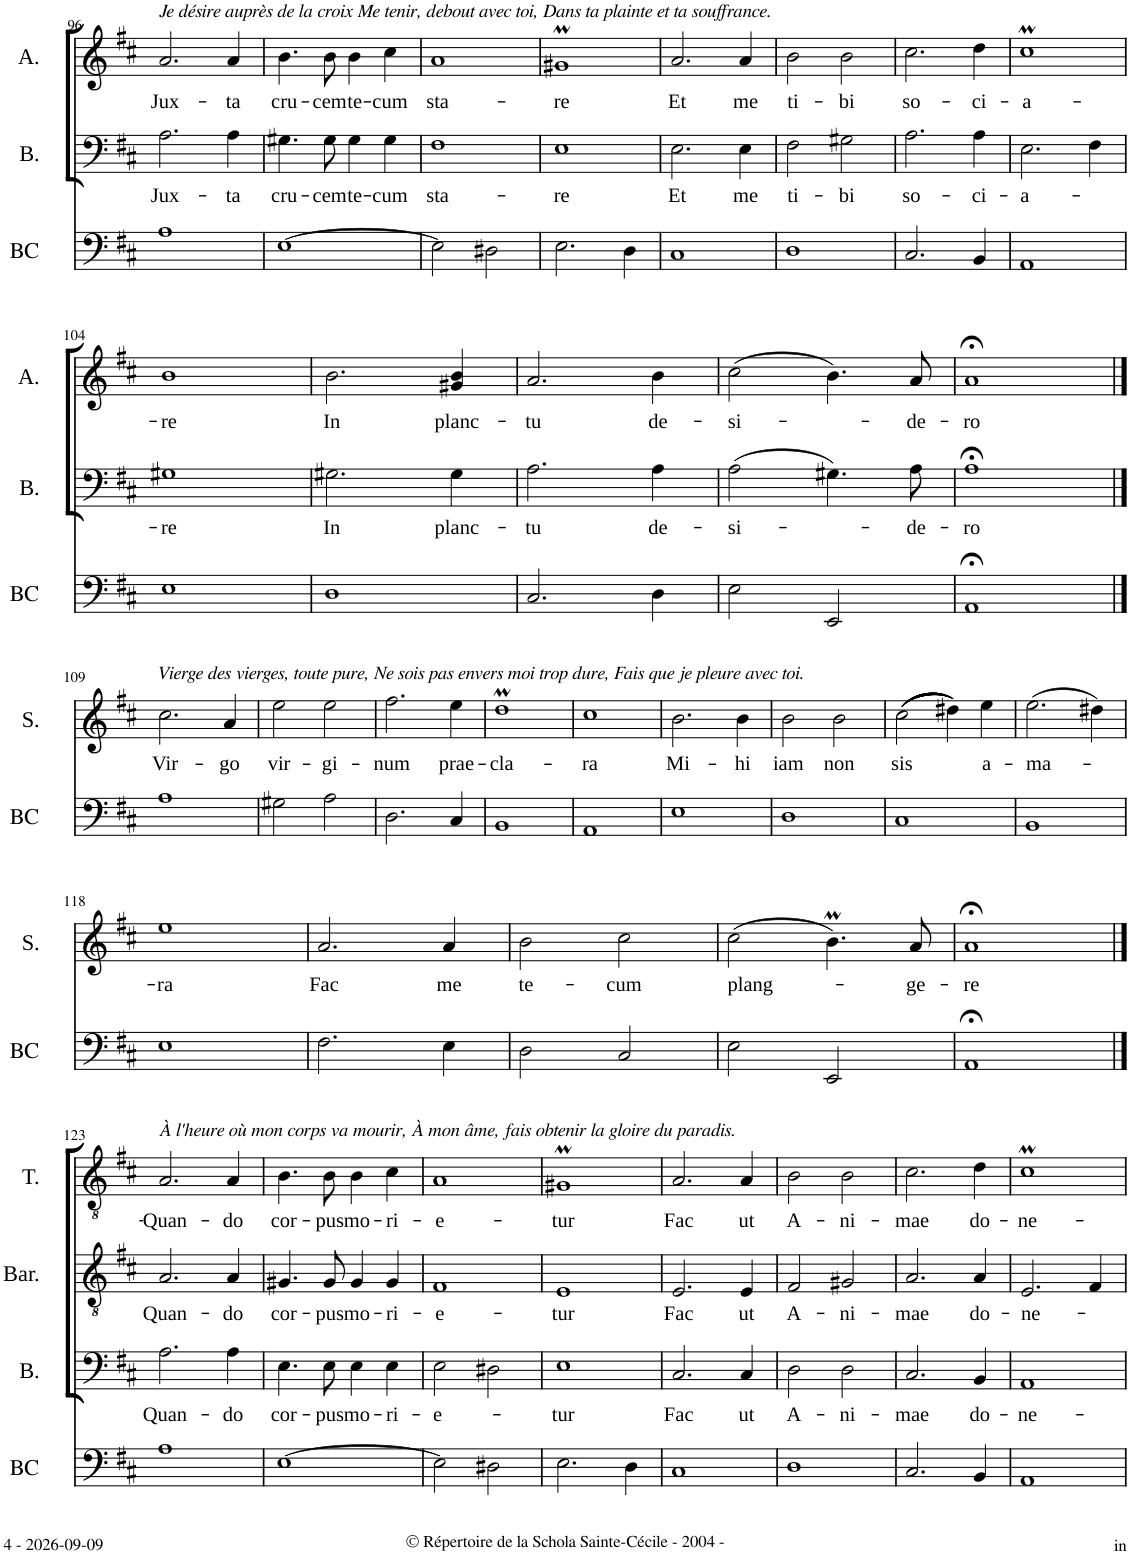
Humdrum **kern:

**kern	**kern	**text	**kern	**text	**kern	**text	**kern	**text	**kern	**text
*part6	*part5	*part5	*part4	*part4	*part3	*part3	*part2	*part2	*part1	*part1
*staff6	*staff5	*staff5	*staff4	*staff4	*staff3	*staff3	*staff2	*staff2	*staff1	*staff1
*I"Basse Continue	*I"Bass	*	*I"Baritone	*	*I"Tenor	*	*I"Alto	*	*I"Soprano	*
*I'BC	*I'B.	*	*I'Bar.	*	*I'T.	*	*I'A.	*	*I'S.	*
!!LO:PB:g=z
*clefF4	*clefF4	*	*clefGv2	*	*clefGv2	*	*clefG2	*	*clefG2	*
*Trd7c12	*	*	*	*	*	*	*	*	*	*
*k[f#c#]	*k[f#c#]	*	*k[f#c#]	*	*k[f#c#]	*	*k[f#c#]	*	*k[f#c#]	*
*M2/2	*M2/2	*	*M2/2	*	*M2/2	*	*M2/2	*	*M2/2	*
=96	=96	=96	=96	=96	=96	=96	=96	=96	=96	=96
!	!	!	!	!	!	!	!LO:TX:a:i:t=Je désire auprès de la croix Me tenir, debout avec toi, Dans ta plainte et ta souffrance.	!	!	!
!	!	!LO:LY:b	!	!	!	!	!	!LO:LY:b	!	!
1A	2.A\	Jux-	1r	.	1r	.	2.a/	Jux-	1r	.
!	!	!LO:LY:b	!	!	!	!	!	!LO:LY:b	!	!
.	4A\	-ta	.	.	.	.	4a/	-ta	.	.
=97	=97	=97	=97	=97	=97	=97	=97	=97	=97	=97
!	!	!LO:LY:b	!	!	!	!	!	!LO:LY:b	!	!
[1E	4.G#X\	cru-	1r	.	1r	.	4.b\	cru-	1r	.
!	!	!LO:LY:b	!	!	!	!	!	!LO:LY:b	!	!
.	8G#\	-cem	.	.	.	.	8b\	-cem	.	.
!	!	!LO:LY:b	!	!	!	!	!	!LO:LY:b	!	!
.	4G#\	te-	.	.	.	.	4b\	te-	.	.
!	!	!LO:LY:b	!	!	!	!	!	!LO:LY:b	!	!
.	4G#\	-cum	.	.	.	.	4cc#\	-cum	.	.
=98	=98	=98	=98	=98	=98	=98	=98	=98	=98	=98
!	!	!LO:LY:b	!	!	!	!	!	!LO:LY:b	!	!
2E\]	1F#	sta-	1r	.	1r	.	1a	sta-	1r	.
2D#X\	.	.	.	.	.	.	.	.	.	.
=99	=99	=99	=99	=99	=99	=99	=99	=99	=99	=99
!	!	!LO:LY:b	!	!	!	!	!	!LO:LY:b	!	!
2.E\	1E	-re	1r	.	1r	.	1g#Xm	-re	1r	.
4D\	.	.	.	.	.	.	.	.	.	.
=100	=100	=100	=100	=100	=100	=100	=100	=100	=100	=100
!	!	!LO:LY:b	!	!	!	!	!	!LO:LY:b	!	!
1C#	2.E\	Et	1r	.	1r	.	2.a/	Et	1r	.
!	!	!LO:LY:b	!	!	!	!	!	!LO:LY:b	!	!
.	4E\	me	.	.	.	.	4a/	me	.	.
=101	=101	=101	=101	=101	=101	=101	=101	=101	=101	=101
!	!	!LO:LY:b	!	!	!	!	!	!LO:LY:b	!	!
1D	2F#\	ti-	1r	.	1r	.	2b\	ti-	1r	.
!	!	!LO:LY:b	!	!	!	!	!	!LO:LY:b	!	!
.	2G#X\	-bi	.	.	.	.	2b\	-bi	.	.
=102	=102	=102	=102	=102	=102	=102	=102	=102	=102	=102
!	!	!LO:LY:b	!	!	!	!	!	!LO:LY:b	!	!
2.C#/	2.A\	so-	1r	.	1r	.	2.cc#\	so-	1r	.
!	!	!LO:LY:b	!	!	!	!	!	!LO:LY:b	!	!
4BB/	4A\	-ci-	.	.	.	.	4dd\	-ci-	.	.
=103	=103	=103	=103	=103	=103	=103	=103	=103	=103	=103
!	!	!LO:LY:b	!	!	!	!	!	!LO:LY:b	!	!
1AA	2.E\	-a-	1r	.	1r	.	1cc#m	-a-	1r	.
.	4F#\	.	.	.	.	.	.	.	.	.
!!LO:LB:g=z
=104	=104	=104	=104	=104	=104	=104	=104	=104	=104	=104
!	!	!LO:LY:b	!	!	!	!	!	!LO:LY:b	!	!
1E	1G#X	-re	1r	.	1r	.	1b	-re	1r	.
=105	=105	=105	=105	=105	=105	=105	=105	=105	=105	=105
!	!	!LO:LY:b	!	!	!	!	!	!LO:LY:b	!	!
1D	2.G#X\	In	1r	.	1r	.	2.b\	In	1r	.
!	!	!LO:LY:b	!	!	!	!	!	!LO:LY:b	!	!
.	4G#\	planc-	.	.	.	.	4g#X/ 4b/	planc-	.	.
=106	=106	=106	=106	=106	=106	=106	=106	=106	=106	=106
!	!	!LO:LY:b	!	!	!	!	!	!LO:LY:b	!	!
2.C#/	2.A\	-tu	1r	.	1r	.	2.a/	-tu	1r	.
!	!	!LO:LY:b	!	!	!	!	!	!LO:LY:b	!	!
4D\	4A\	de-	.	.	.	.	4b\	de-	.	.
=107	=107	=107	=107	=107	=107	=107	=107	=107	=107	=107
!	!	!LO:LY:b	!	!	!	!	!	!LO:LY:b	!	!
2E\	(2A\	-si-	1r	.	1r	.	(2cc#\	-si-	1r	.
2EE/	4.G#X\)	.	.	.	.	.	4.b\)	.	.	.
!	!	!LO:LY:b	!	!	!	!	!	!LO:LY:b	!	!
.	8A\	-de-	.	.	.	.	8a/	-de-	.	.
=108	=108	=108	=108	=108	=108	=108	=108	=108	=108	=108
!	!	!LO:LY:b	!	!	!	!	!	!LO:LY:b	!	!
1AA;<	1A;<	-ro	1r	.	1r	.	1a;<	-ro	1r	.
!!LO:LB:g=z
==109	==109	==109	==109	==109	==109	==109	==109	==109	==109	==109
!	!	!	!	!	!	!	!	!	!LO:TX:a:i:t=Vierge des vierges, toute pure, Ne sois pas envers moi trop dure, Fais que je pleure avec toi.	!
!	!	!	!	!	!	!	!	!	!	!LO:LY:b
1A	1r	.	1r	.	1r	.	1r	.	2.cc#\	Vir-
!	!	!	!	!	!	!	!	!	!	!LO:LY:b
.	.	.	.	.	.	.	.	.	4a/	-go
=110	=110	=110	=110	=110	=110	=110	=110	=110	=110	=110
!	!	!	!	!	!	!	!	!	!	!LO:LY:b
2G#X\	1r	.	1r	.	1r	.	1r	.	2ee\	vir-
!	!	!	!	!	!	!	!	!	!	!LO:LY:b
2A\	.	.	.	.	.	.	.	.	2ee\	-gi-
=111	=111	=111	=111	=111	=111	=111	=111	=111	=111	=111
!	!	!	!	!	!	!	!	!	!	!LO:LY:b
2.D\	1r	.	1r	.	1r	.	1r	.	2.ff#\	-num
!	!	!	!	!	!	!	!	!	!	!LO:LY:b
4C#/	.	.	.	.	.	.	.	.	4ee\	prae-
=112	=112	=112	=112	=112	=112	=112	=112	=112	=112	=112
!	!	!	!	!	!	!	!	!	!	!LO:LY:b
1BB	1r	.	1r	.	1r	.	1r	.	1ddM	-cla-
=113	=113	=113	=113	=113	=113	=113	=113	=113	=113	=113
!	!	!	!	!	!	!	!	!	!	!LO:LY:b
1AA	1r	.	1r	.	1r	.	1r	.	1cc#	-ra
=114	=114	=114	=114	=114	=114	=114	=114	=114	=114	=114
!	!	!	!	!	!	!	!	!	!	!LO:LY:b
1E	1r	.	1r	.	1r	.	1r	.	2.b\	Mi-
!	!	!	!	!	!	!	!	!	!	!LO:LY:b
.	.	.	.	.	.	.	.	.	4b\	-hi
=115	=115	=115	=115	=115	=115	=115	=115	=115	=115	=115
!	!	!	!	!	!	!	!	!	!	!LO:LY:b
1D	1r	.	1r	.	1r	.	1r	.	2b\	iam
!	!	!	!	!	!	!	!	!	!	!LO:LY:b
.	.	.	.	.	.	.	.	.	2b\	non
=116	=116	=116	=116	=116	=116	=116	=116	=116	=116	=116
!	!	!	!	!	!	!	!	!	!	!LO:LY:b
1C#	1r	.	1r	.	1r	.	1r	.	((((((2cc#\	sis
.	.	.	.	.	.	.	.	.	4dd#X\))))))	.
!	!	!	!	!	!	!	!	!	!	!LO:LY:b
.	.	.	.	.	.	.	.	.	4ee\	-a-
=117	=117	=117	=117	=117	=117	=117	=117	=117	=117	=117
!	!	!	!	!	!	!	!	!	!	!LO:LY:b
1BB	1r	.	1r	.	1r	.	1r	.	(2.ee\	-ma-
.	.	.	.	.	.	.	.	.	4dd#X\)	.
!!LO:LB:g=z
=118	=118	=118	=118	=118	=118	=118	=118	=118	=118	=118
!	!	!	!	!	!	!	!	!	!	!LO:LY:b
1E	1r	.	1r	.	1r	.	1r	.	1ee	-ra
=119	=119	=119	=119	=119	=119	=119	=119	=119	=119	=119
!	!	!	!	!	!	!	!	!	!	!LO:LY:b
2.F#\	1r	.	1r	.	1r	.	1r	.	2.a/	Fac
!	!	!	!	!	!	!	!	!	!	!LO:LY:b
4E\	.	.	.	.	.	.	.	.	4a/	me
=120	=120	=120	=120	=120	=120	=120	=120	=120	=120	=120
!	!	!	!	!	!	!	!	!	!	!LO:LY:b
2D\	1r	.	1r	.	1r	.	1r	.	2b\	te-
!	!	!	!	!	!	!	!	!	!	!LO:LY:b
2C#/	.	.	.	.	.	.	.	.	2cc#\	-cum
=121	=121	=121	=121	=121	=121	=121	=121	=121	=121	=121
!	!	!	!	!	!	!	!	!	!	!LO:LY:b
2E\	1r	.	1r	.	1r	.	1r	.	(2cc#\	plang-
2EE/	.	.	.	.	.	.	.	.	4.bM\)	.
!	!	!	!	!	!	!	!	!	!	!LO:LY:b
.	.	.	.	.	.	.	.	.	8a/	-ge-
=122	=122	=122	=122	=122	=122	=122	=122	=122	=122	=122
!	!	!	!	!	!	!	!	!	!	!LO:LY:b
1AA;<	1r	.	1r	.	1r	.	1r	.	1a;<	-re
!!LO:LB:g=z
==123	==123	==123	==123	==123	==123	==123	==123	==123	==123	==123
!	!	!	!	!	!LO:TX:a:i:t=À l'heure où mon corps va mourir, À mon âme, fais obtenir la gloire du paradis.	!	!	!	!	!
!	!	!LO:LY:b	!	!LO:LY:b	!	!LO:LY:b	!	!	!	!
1A	2.A\	Quan-	2.A/	Quan-	2.A/	Quan-	1r	.	1r	.
!	!	!LO:LY:b	!	!LO:LY:b	!	!LO:LY:b	!	!	!	!
.	4A\	-do	4A/	-do	4A/	-do	.	.	.	.
=124	=124	=124	=124	=124	=124	=124	=124	=124	=124	=124
!	!	!LO:LY:b	!	!LO:LY:b	!	!LO:LY:b	!	!	!	!
[1E	4.E\	cor-	4.G#X/	cor-	4.B\	cor-	1r	.	1r	.
!	!	!LO:LY:b	!	!LO:LY:b	!	!LO:LY:b	!	!	!	!
.	8E\	-pus	8G#/	-pus	8B\	-pus	.	.	.	.
!	!	!LO:LY:b	!	!LO:LY:b	!	!LO:LY:b	!	!	!	!
.	4E\	mo-	4G#/	mo-	4B\	mo-	.	.	.	.
!	!	!LO:LY:b	!	!LO:LY:b	!	!LO:LY:b	!	!	!	!
.	4E\	-ri-	4G#/	-ri-	4c#\	-ri-	.	.	.	.
=125	=125	=125	=125	=125	=125	=125	=125	=125	=125	=125
!	!	!LO:LY:b	!	!LO:LY:b	!	!LO:LY:b	!	!	!	!
2E\]	2E\	-e-	1F#	-e-	1A	-e-	1r	.	1r	.
2D#X\	2D#X\	.	.	.	.	.	.	.	.	.
=126	=126	=126	=126	=126	=126	=126	=126	=126	=126	=126
!	!	!LO:LY:b	!	!LO:LY:b	!	!LO:LY:b	!	!	!	!
2.E\	1E	-tur	1E	-tur	1G#Xm	-tur	1r	.	1r	.
4D\	.	.	.	.	.	.	.	.	.	.
=127	=127	=127	=127	=127	=127	=127	=127	=127	=127	=127
!	!	!LO:LY:b	!	!LO:LY:b	!	!LO:LY:b	!	!	!	!
1C#	2.C#/	Fac	2.E/	Fac	2.A/	Fac	1r	.	1r	.
!	!	!LO:LY:b	!	!LO:LY:b	!	!LO:LY:b	!	!	!	!
.	4C#/	ut	4E/	ut	4A/	ut	.	.	.	.
=128	=128	=128	=128	=128	=128	=128	=128	=128	=128	=128
!	!	!LO:LY:b	!	!LO:LY:b	!	!LO:LY:b	!	!	!	!
1D	2D\	A-	2F#/	A-	2B\	A-	1r	.	1r	.
!	!	!LO:LY:b	!	!LO:LY:b	!	!LO:LY:b	!	!	!	!
.	2D\	-ni-	2G#X/	-ni-	2B\	-ni-	.	.	.	.
=129	=129	=129	=129	=129	=129	=129	=129	=129	=129	=129
!	!	!LO:LY:b	!	!LO:LY:b	!	!LO:LY:b	!	!	!	!
2.C#/	2.C#/	-mae	2.A/	-mae	2.c#\	-mae	1r	.	1r	.
!	!	!LO:LY:b	!	!LO:LY:b	!	!LO:LY:b	!	!	!	!
4BB/	4BB/	do-	4A/	do-	4d\	do-	.	.	.	.
=130	=130	=130	=130	=130	=130	=130	=130	=130	=130	=130
!	!	!LO:LY:b	!	!LO:LY:b	!	!LO:LY:b	!	!	!	!
1AA	1AA	-ne-	2.E/	-ne-	1c#m	-ne-	1r	.	1r	.
.	.	.	4F#/	.	.	.	.	.	.	.
=	=	=	=	=	=	=	=	=	=	=
*-	*-	*-	*-	*-	*-	*-	*-	*-	*-	*-
